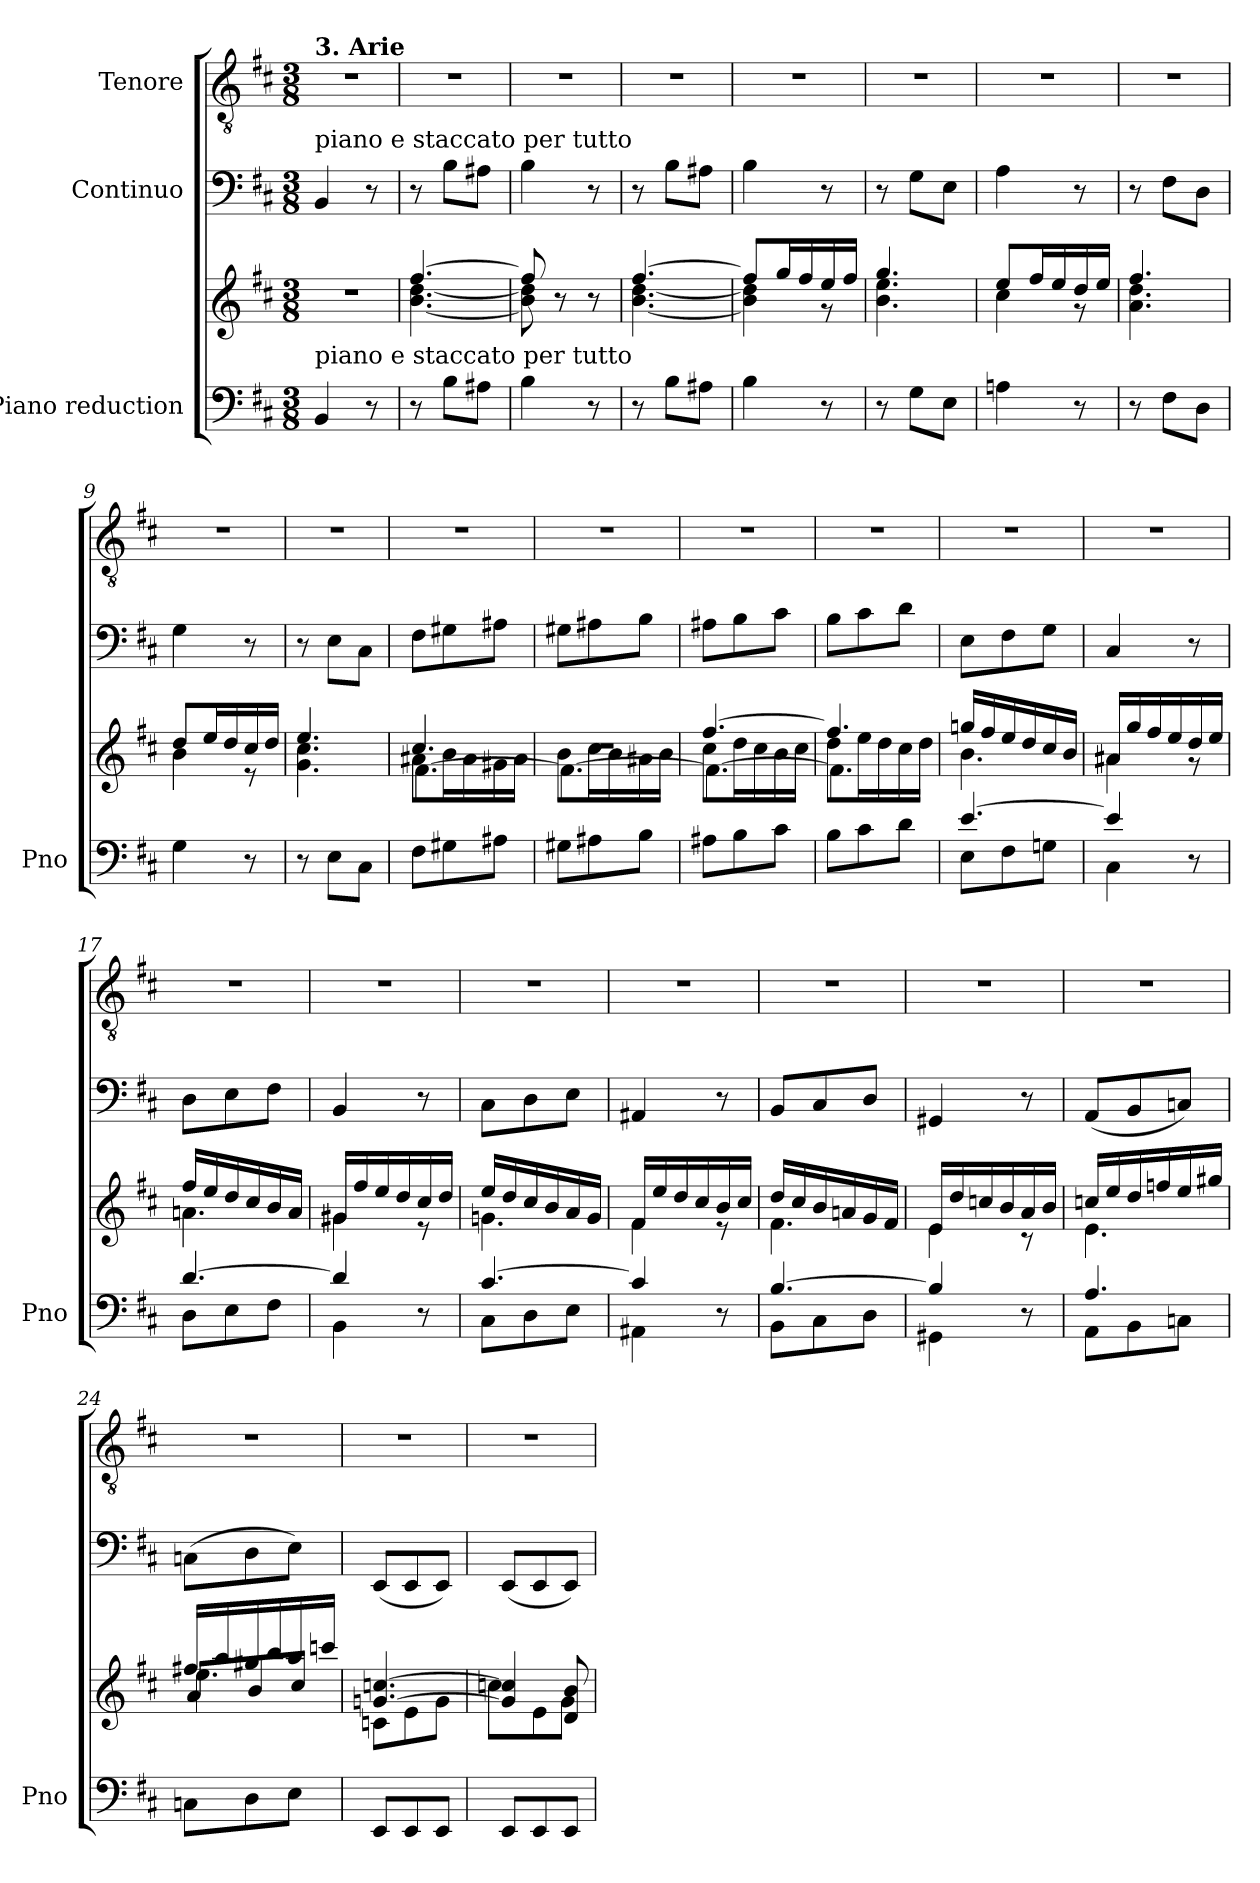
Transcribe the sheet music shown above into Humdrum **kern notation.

**kern	**kern	**kern	**kern
*part3	*part3	*part2	*part1
*staff4	*staff3	*staff2	*staff1
*I"Piano reduction	*	*I"Continuo	*I"Tenore
*I'Pno	*	*	*
*stria5	*stria5	*	*
*clefF4	*clefG2	*clefF4	*clefGv2
*k[f#c#]	*k[f#c#]	*k[f#c#]	*k[f#c#]
*M3/8	*M3/8	*M3/8	*M3/8
=1	=1	=1	=1
!	!	!	!LO:TX:a:B:t=3. Arie
!	!	!LO:TX:a:t=piano e staccato per tutto	!
!LO:TX:a:t=piano e staccato per tutto	!	!	!
4BB/	4.r	4BB/	4.r
8r	.	8r	.
=2	=2	=2	=2
*	*^	*	*
8r	[4.ff#/	[4.b\ [4.dd\	8r	4.r
8B\L	.	.	8B\L	.
8A#X\J	.	.	8A#X\J	.
=3	=3	=3	=3	=3
4B\	8ff#/]	8b\] 8dd\]	4B\	4.r
.	8r	8ryy	.	.
8r	8r	8ryy	8r	.
=4	=4	=4	=4	=4
8r	[4.ff#/	[4.b\ [4.dd\	8r	4.r
8B\L	.	.	8B\L	.
8A#X\J	.	.	8A#X\J	.
=5	=5	=5	=5	=5
4B\	8ff#/L]	4b\] 4dd\]	4B\	4.r
.	16gg/L	.	.	.
.	16ff#/	.	.	.
8r	16ee/	8r	8r	.
.	16ff#/JJ	.	.	.
=6	=6	=6	=6	=6
8r	4.gg/	4.b\ 4.ee\	8r	4.r
8G\L	.	.	8G\L	.
8E\J	.	.	8E\J	.
=7	=7	=7	=7	=7
4An\	8ee/L	4cc#\	4A\	4.r
.	16ff#/L	.	.	.
.	16ee/	.	.	.
8r	16dd/	8r	8r	.
.	16ee/JJ	.	.	.
=8	=8	=8	=8	=8
8r	4.ff#/	4.a\ 4.dd\	8r	4.r
8F#\L	.	.	8F#\L	.
8D\J	.	.	8D\J	.
=9	=9	=9	=9	=9
4G\	8dd/L	4b\	4G\	4.r
.	16ee/L	.	.	.
.	16dd/	.	.	.
8r	16cc#/	8r	8r	.
.	16dd/JJ	.	.	.
=10	=10	=10	=10	=10
8r	4.ee/	4.g\ 4.cc#\	8r	4.r
8E\L	.	.	8E\L	.
8C#\J	.	.	8C#\J	.
=11	=11	=11	=11	=11
*	*	*^	*	*
8F#\L	4.cc#/	8a#X\L	[4.f#\	8F#\L	4.r
8G#X\	.	16b\L	.	8G#X\	.
.	.	16a#\	.	.	.
8A#X\J	.	16g#X\	.	8A#X\J	.
.	.	16a#\JJ	.	.	.
=12	=12	=12	=12	=12	=12
8G#X\L	4.r	8b\L	4.f#\_	8G#X\L	4.r
8A#X\	.	16cc#\L	.	8A#X\	.
.	.	16b\	.	.	.
8B\J	.	16a#X\	.	8B\J	.
.	.	16b\JJ	.	.	.
!!LO:LB:g=z
=13	=13	=13	=13	=13	=13
8A#X\L	[4.ff#/	8cc#\L	4.f#\_	8A#X\L	4.r
8B\	.	16dd\L	.	8B\	.
.	.	16cc#\	.	.	.
8c#\J	.	16b\	.	8c#\J	.
.	.	16cc#\JJ	.	.	.
=14	=14	=14	=14	=14	=14
8B\L	4.ff#/]	8dd\L	4.f#\]	8B\L	4.r
8c#\	.	16ee\L	.	8c#\	.
.	.	16dd\	.	.	.
8d\J	.	16cc#\	.	8d\J	.
.	.	16dd\JJ	.	.	.
*	*	*v	*v	*	*
=15	=15	=15	=15	=15
*^	*	*	*	*
[4.e/	8E\L	16ggn/LL	4.b\	8E\L	4.r
.	.	16ff#/	.	.	.
.	8F#\	16ee/	.	8F#\	.
.	.	16dd/	.	.	.
.	8Gn\J	16cc#/	.	8G\J	.
.	.	16b/JJ	.	.	.
=16	=16	=16	=16	=16	=16
4e/]	4C#\	16a#X/LL	4a#\	4C#/	4.r
.	.	16gg/	.	.	.
.	.	16ff#/	.	.	.
.	.	16ee/	.	.	.
8r	8ryy	16dd/	8r	8r	.
.	.	16ee/JJ	.	.	.
=17	=17	=17	=17	=17	=17
[4.d/	8D\L	16ff#/LL	4.an\	8D\L	4.r
.	.	16ee/	.	.	.
.	8E\	16dd/	.	8E\	.
.	.	16cc#/	.	.	.
.	8F#\J	16b/	.	8F#\J	.
.	.	16a/JJ	.	.	.
=18	=18	=18	=18	=18	=18
4d/]	4BB\	16g#X/LL	4g#\	4BB/	4.r
.	.	16ff#/	.	.	.
.	.	16ee/	.	.	.
.	.	16dd/	.	.	.
8r	8ryy	16cc#/	8r	8r	.
.	.	16dd/JJ	.	.	.
=19	=19	=19	=19	=19	=19
[4.c#/	8C#\L	16ee/LL	4.gn\	8C#\L	4.r
.	.	16dd/	.	.	.
.	8D\	16cc#/	.	8D\	.
.	.	16b/	.	.	.
.	8E\J	16a/	.	8E\J	.
.	.	16g/JJ	.	.	.
=20	=20	=20	=20	=20	=20
4c#/]	4AA#X\	16f#/LL	4f#\	4AA#X/	4.r
.	.	16ee/	.	.	.
.	.	16dd/	.	.	.
.	.	16cc#/	.	.	.
8r	8ryy	16b/	8r	8r	.
.	.	16cc#/JJ	.	.	.
=21	=21	=21	=21	=21	=21
[4.B/	8BB\L	16dd/LL	4.f#\	8BB/L	4.r
.	.	16cc#/	.	.	.
.	8C#\	16b/	.	8C#/	.
.	.	16an/	.	.	.
.	8D\J	16g/	.	8D/J	.
.	.	16f#/JJ	.	.	.
=22	=22	=22	=22	=22	=22
4B/]	4GG#X\	16e/LL	4e\	4GG#X/	4.r
.	.	16dd/	.	.	.
.	.	16ccn/	.	.	.
.	.	16b/	.	.	.
8r	8ryy	16a/	8r	8r	.
.	.	16b/JJ	.	.	.
=23	=23	=23	=23	=23	=23
4.A/	8AA\L	16ccn/LL	4.e\	(8AA/L	4.r
.	.	16ee/	.	.	.
.	8BB\	16dd/	.	8BB/	.
.	.	16ffn/	.	.	.
.	8Cn\J	16ee/	.	8Cn/J)	.
.	.	16gg#X/JJ	.	.	.
*v	*v	*	*	*	*
!!LO:LB:g=z
=24	=24	=24	=24	=24
*	*	*^	*	*
8Cn\L	16ff#X/LL	4.ee\	8a/L	(8Cn\L	4.r
.	16aa/	.	.	.	.
8D\	16gg#X/	.	8b/	8D\	.
.	16bb/	.	.	.	.
8E\J	16aa/	.	8cc#/J	8E\J)	.
.	16cccn/JJ	.	.	.	.
*	*	*v	*v	*	*
=25	=25	=25	=25	=25
8EE/L	[4.gn/ [4.ccn/	8cn\L	(8EE/L	4.r
8EE/	.	8e\	8EE/	.
8EE/J	.	8g\J	8EE/J)	.
=26	=26	=26	=26	=26
8EE/L	4g/] 4cc/]	8ccn\L	(8EE/L	4.r
8EE/	.	8e\	8EE/	.
8EE/J	8d/ 8b/	8g\J	8EE/J)	.
*	*v	*v	*	*
=	=	=	=
*-	*-	*-	*-
